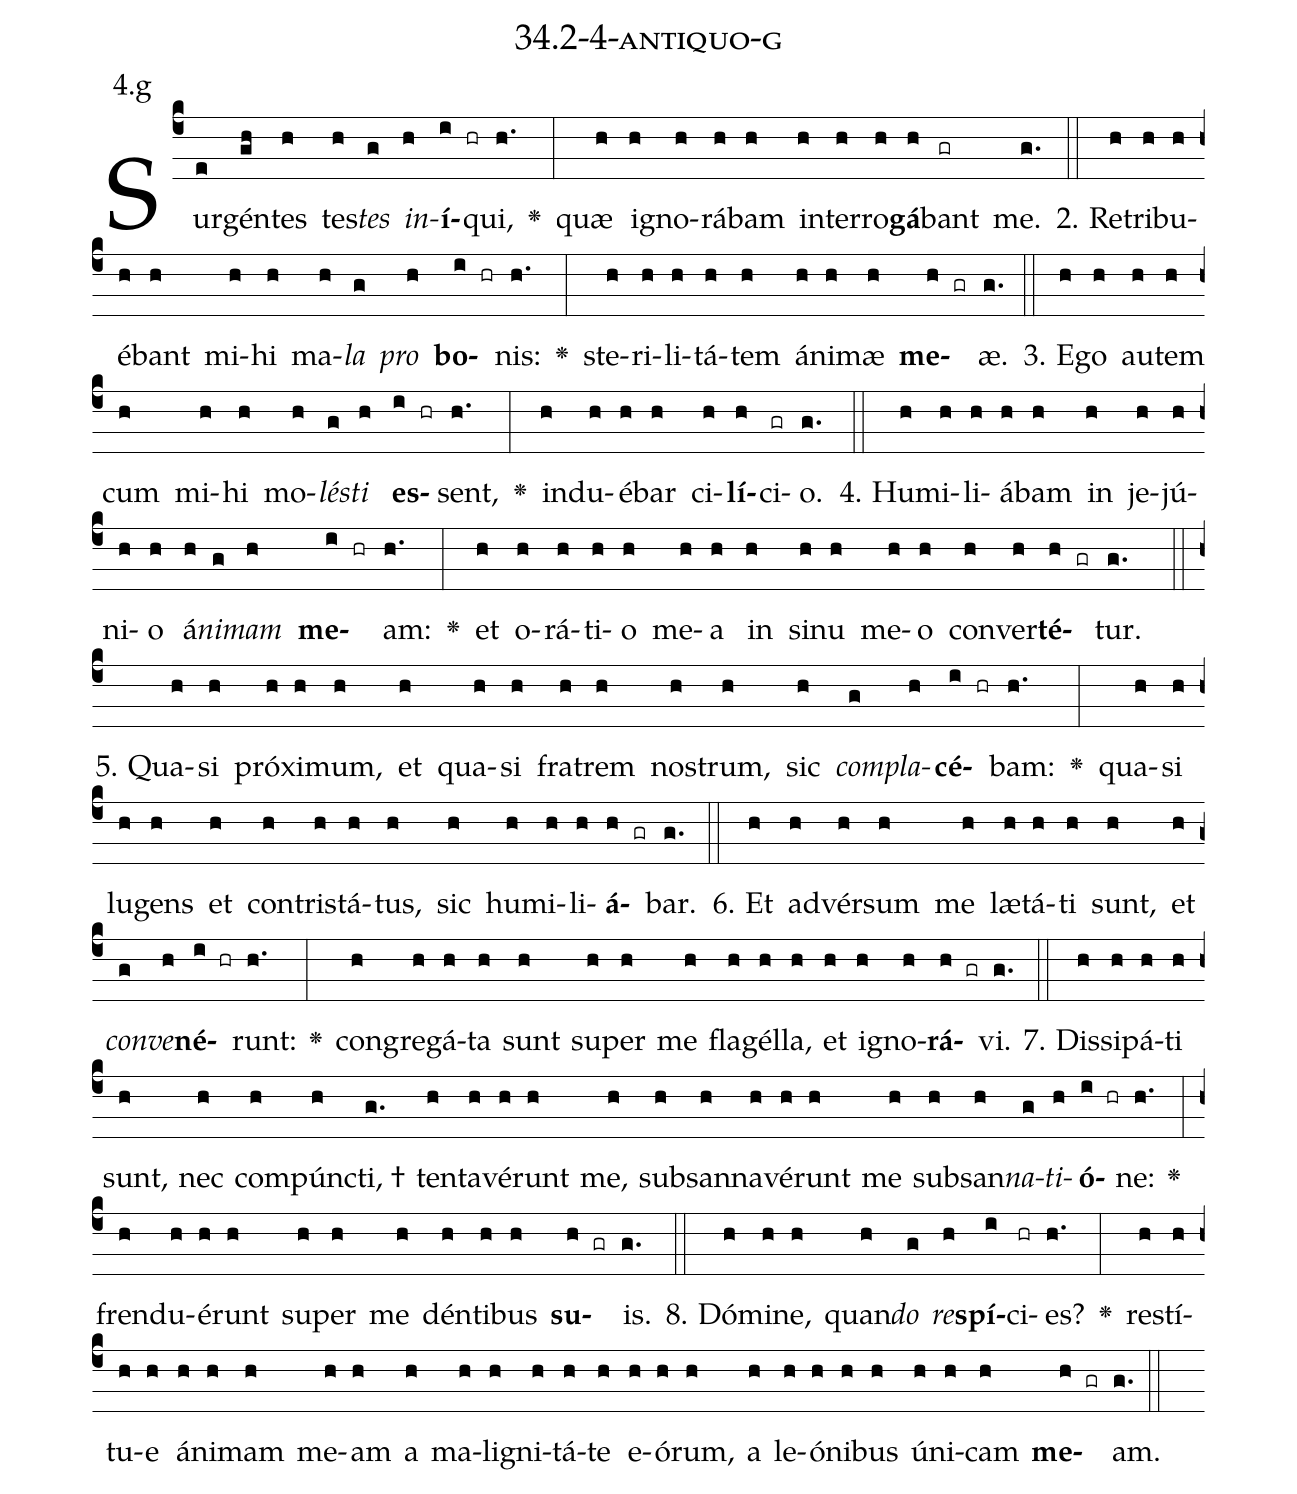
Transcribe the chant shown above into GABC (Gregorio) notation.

name: 34.2-4-antiquo-g;
annotation: 4.g;
%%
(c4)Sur(e)gén(gh)tes(h) tes(h)<i>tes</i>(g) <i>in</i>(h)<b>í</b>(i hr)qui,(h.) <v>\greheightstar</v>(:) quæ(h) i(h)gno(h)rá(h)bam(h) in(h)ter(h)ro(h)<b>gá</b>(h)bant(gr) me.(g.) (::)
2. Re(h)tri(h)bu(h)é(h)bant(h) mi(h)hi(h) ma(h)<i>la</i>(g) <i>pro</i>(h) <b>bo</b>(i hr)nis:(h.) <v>\greheightstar</v>(:) ste(h)ri(h)li(h)tá(h)tem(h) á(h)ni(h)mæ(h) <b>me</b>(h gr)æ.(g.) (::)
3. E(h)go(h) au(h)tem(h) cum(h) mi(h)hi(h) mo(h)<i>lés</i>(g)<i>ti</i>(h) <b>es</b>(i hr)sent,(h.) <v>\greheightstar</v>(:) ind(h)u(h)é(h)bar(h) ci(h)<b>lí</b>(h)ci(gr)o.(g.) (::)
4. Hu(h)mi(h)li(h)á(h)bam(h) in(h) je(h)jú(h)ni(h)o(h) á(h)<i>ni</i>(g)<i>mam</i>(h) <b>me</b>(i hr)am:(h.) <v>\greheightstar</v>(:) et(h) o(h)rá(h)ti(h)o(h) me(h)a(h) in(h) si(h)nu(h) me(h)o(h) con(h)ver(h)<b>té</b>(h gr)tur.(g.) (::)
5. Qua(h)si(h) pró(h)xi(h)mum,(h) et(h) qua(h)si(h) fra(h)trem(h) nos(h)trum,(h) sic(h) <i>com</i>(g)<i>pla</i>(h)<b>cé</b>(i hr)bam:(h.) <v>\greheightstar</v>(:) qua(h)si(h) lu(h)gens(h) et(h) con(h)tris(h)tá(h)tus,(h) sic(h) hu(h)mi(h)li(h)<b>á</b>(h gr)bar.(g.) (::)
6. Et(h) ad(h)vér(h)sum(h) me(h) læ(h)tá(h)ti(h) sunt,(h) et(h) <i>con</i>(g)<i>ve</i>(h)<b>né</b>(i hr)runt:(h.) <v>\greheightstar</v>(:) con(h)gre(h)gá(h)ta(h) sunt(h) su(h)per(h) me(h) fla(h)gél(h)la,(h) et(h) i(h)gno(h)<b>rá</b>(h gr)vi.(g.) (::)
7. Dis(h)si(h)pá(h)ti(h) sunt,(h) nec(h) com(h)púnc(h)ti, †(g.) ten(h)ta(h)vé(h)runt(h) me,(h) sub(h)san(h)na(h)vé(h)runt(h) me(h) sub(h)san(h)<i>na</i>(g)<i>ti</i>(h)<b>ó</b>(i hr)ne:(h.) <v>\greheightstar</v>(:) fren(h)du(h)é(h)runt(h) su(h)per(h) me(h) dén(h)ti(h)bus(h) <b>su</b>(h gr)is.(g.) (::)
8. Dó(h)mi(h)ne,(h) quan(h)<i>do</i>(g) <i>re</i>(h)<b>spí</b>(i)ci(hr)es?(h.) <v>\greheightstar</v>(:) re(h)stí(h)tu(h)e(h) á(h)ni(h)mam(h) me(h)am(h) a(h) ma(h)li(h)gni(h)tá(h)te(h) e(h)ó(h)rum,(h) a(h) le(h)ó(h)ni(h)bus(h) ú(h)ni(h)cam(h) <b>me</b>(h gr)am.(g.) (::)
